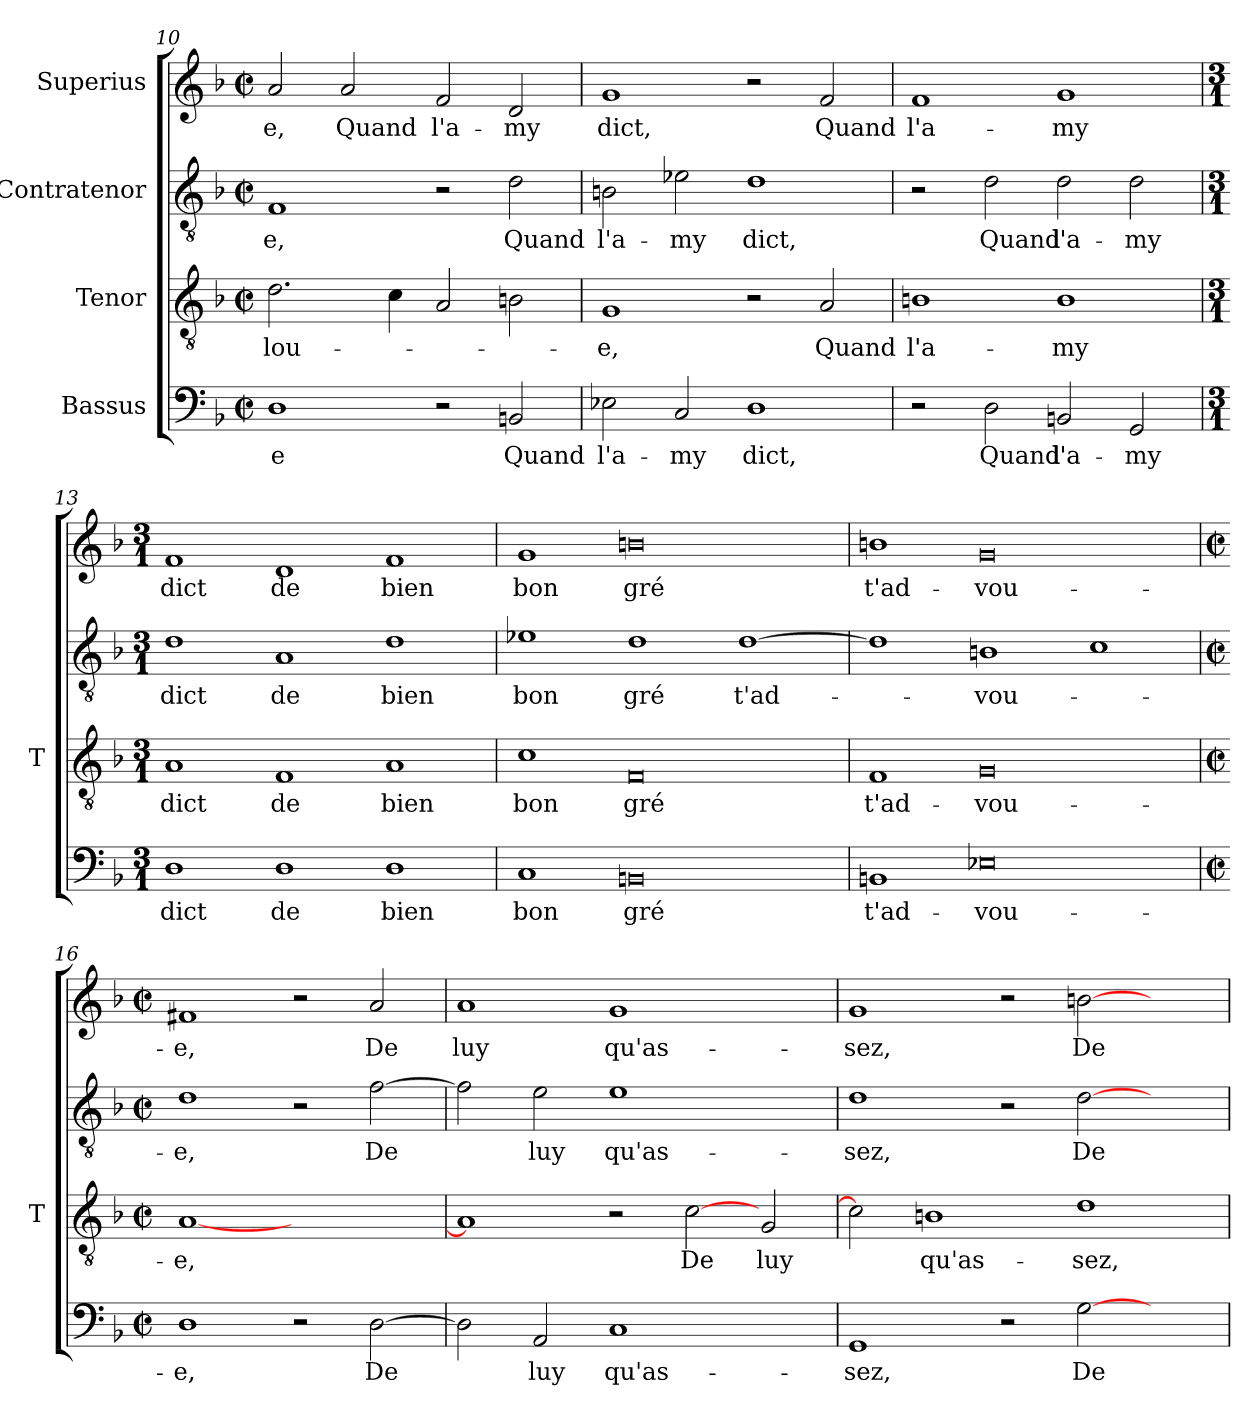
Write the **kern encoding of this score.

**kern	**text	**kern	**text	**kern	**text	**kern	**text
*part4	*part4	*part3	*part3	*part2	*part2	*part1	*part1
*staff4	*staff4	*staff3	*staff3	*staff2	*staff2	*staff1	*staff1
*I"Bassus	*	*I"Tenor	*	*I"Contratenor	*	*I"Superius	*
*	*	*I'T	*	*	*	*	*
!!LO:PB:g=z
*clefF4	*	*clefGv2	*	*clefGv2	*	*clefG2	*
*k[b-]	*	*k[b-]	*	*k[b-]	*	*k[b-]	*
*F:	*	*F:	*	*F:	*	*F:	*
*M2/2	*	*M2/2	*	*M2/2	*	*M2/2	*
*met(c|)	*	*met(c|)	*	*met(c|)	*	*met(c|)	*
=10	=10	=10	=10	=10	=10	=10	=10
1D	-e	2.d	lou-	1F	-e,	2a	-e,
.	.	.	.	.	.	2a	-Quand
.	.	4c	.	.	.	.	.
2r	.	2A	.	2r	.	2f	l'a-
2BB	-Quand	2Bn	.	2d	-Quand	2d	-my
=11	=11	=11	=11	=11	=11	=11	=11
2E-X	l'a-	1G	-e,	2B	l'a-	1g	-dict,
2C	-my	.	.	2e-X	-my	.	.
1D	-dict,	2r	.	1d	-dict,	2r	.
.	.	2A	-Quand	.	.	2f	-Quand
=12	=12	=12	=12	=12	=12	=12	=12
2r	.	1Bn	l'a-	2r	.	1f	l'a-
2D	-Quand	.	.	2d	-Quand	.	.
2BB	l'a-	1B	-my	2d	l'a-	1g	-my
2GG	-my	.	.	2d	-my	.	.
=13	=13	=13	=13	=13	=13	=13	=13
*M3/1	*	*M3/1	*	*M3/1	*	*M3/1	*
1D	-dict	1A	-dict	1d	-dict	1f	-dict
1D	-de	1F	-de	1A	-de	1d	-de
1D	-bien	1A	-bien	1d	-bien	1f	-bien
=14	=14	=14	=14	=14	=14	=14	=14
1C	-bon	1c	-bon	1e-X	-bon	1g	-bon
0BB	-gré	0F	-gré	1d	-gré	0b	-gré
.	.	.	.	[1d	t'ad-	.	.
=15	=15	=15	=15	=15	=15	=15	=15
1BB	t'ad-	1F	t'ad-	1d]	.	1b	t'ad-
0E-X	vou-	0G	vou-	1B	vou-	0g	vou-
.	.	.	.	1c	.	.	.
=16	=16	=16	=16	=16	=16	=16	=16
*M2/2	*	*M2/2	*	*M2/2	*	*M2/2	*
*met(c|)	*	*met(c|)	*	*met(c|)	*	*met(c|)	*
1D	-e,	[1A	-e,	1d	-e,	1f#X	-e,
2r	.	1ryy	.	2r	.	2r	.
[2D	-De	.	.	[2f	-De	2a	-De
=17	=17	=17	=17	=17	=17	=17	=17
2D]	.	1A]	.	2f]	.	1a	-luy
2AA	-luy	.	.	2e	-luy	.	.
1C	qu'as-	2r	.	1e	qu'as-	1g	qu'as-
.	.	[2c	-De	.	.	.	.
2ryy	.	2G	-luy	2ryy	.	2ryy	.
!!LO:PB:g=z
=18	=18	=18	=18	=18	=18	=18	=18
1GG	-sez,	2c]	.	1d	-sez,	1g	-sez,
.	.	1Bn	qu'as-	.	.	.	.
2r	.	.	.	2r	.	2r	.
[2G	-De	1d	-sez,	[2d	-De	[2b	-De
2ryy	.	.	.	2ryy	.	2ryy	.
=	=	=	=	=	=	=	=
*-	*-	*-	*-	*-	*-	*-	*-
